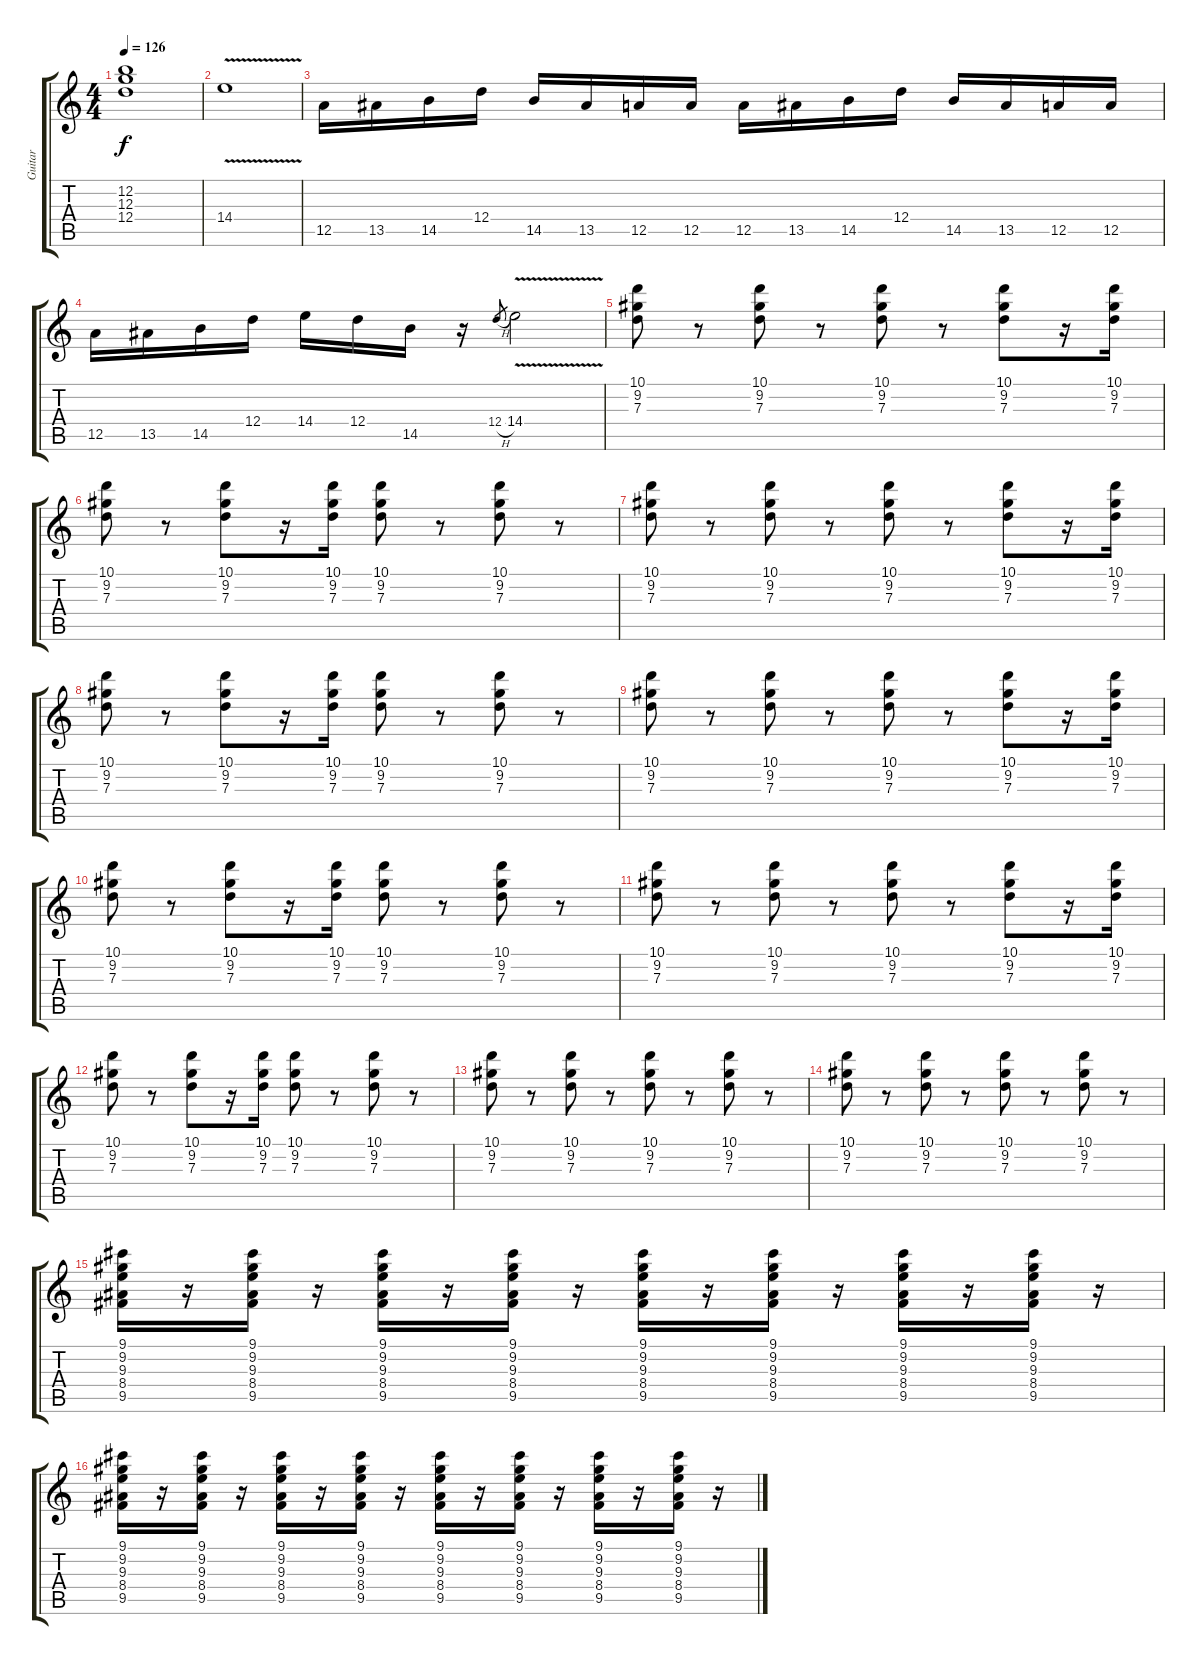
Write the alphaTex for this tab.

\track ("Guitar" "Guitar") {instrument electricguitarclean}
\staff {score tabs}
\tuning (E4 B3 G3 D3 A2 E2) {hide}
\ts (4 4)
\tempo 126
\clef g2
\ks c
(12.2 12.3 12.4).1{dy f} |
14.4{v}.1 |
12.5.16 13.5.16 14.5.16 12.4.16 14.5.16 13.5.16 12.5.16 12.5.16 12.5.16 13.5.16 14.5.16 12.4.16 14.5.16 13.5.16 12.5.16 12.5.16 |
12.5.16 13.5.16 14.5.16 12.4.16 14.4.16 12.4.16 14.5.16 r.16 12.4{h}.8{gr} 14.4{v}.2 |
(10.1 9.2 7.3).8{volume 13 instrument electricguitarclean} r.8 (10.1 9.2 7.3).8 r.8 (10.1 9.2 7.3).8 r.8 (10.1 9.2 7.3).8 r.16 (10.1 9.2 7.3).16 |
(10.1 9.2 7.3).8 r.8 (10.1 9.2 7.3).8 r.16 (10.1 9.2 7.3).16 (10.1 9.2 7.3).8 r.8 (10.1 9.2 7.3).8 r.8 |
(10.1 9.2 7.3).8 r.8 (10.1 9.2 7.3).8 r.8 (10.1 9.2 7.3).8 r.8 (10.1 9.2 7.3).8 r.16 (10.1 9.2 7.3).16 |
(10.1 9.2 7.3).8 r.8 (10.1 9.2 7.3).8 r.16 (10.1 9.2 7.3).16 (10.1 9.2 7.3).8 r.8 (10.1 9.2 7.3).8 r.8 |
(10.1 9.2 7.3).8 r.8 (10.1 9.2 7.3).8 r.8 (10.1 9.2 7.3).8 r.8 (10.1 9.2 7.3).8 r.16 (10.1 9.2 7.3).16 |
(10.1 9.2 7.3).8 r.8 (10.1 9.2 7.3).8 r.16 (10.1 9.2 7.3).16 (10.1 9.2 7.3).8 r.8 (10.1 9.2 7.3).8 r.8 |
(10.1 9.2 7.3).8 r.8 (10.1 9.2 7.3).8 r.8 (10.1 9.2 7.3).8 r.8 (10.1 9.2 7.3).8 r.16 (10.1 9.2 7.3).16 |
(10.1 9.2 7.3).8 r.8 (10.1 9.2 7.3).8 r.16 (10.1 9.2 7.3).16 (10.1 9.2 7.3).8 r.8 (10.1 9.2 7.3).8 r.8 |
(10.1 9.2 7.3).8 r.8 (10.1 9.2 7.3).8 r.8 (10.1 9.2 7.3).8 r.8 (10.1 9.2 7.3).8 r.8 |
(10.1 9.2 7.3).8 r.8 (10.1 9.2 7.3).8 r.8 (10.1 9.2 7.3).8 r.8 (10.1 9.2 7.3).8 r.8 |
(9.1 9.2 9.3 8.4 9.5).16 r.16 (9.1 9.2 9.3 8.4 9.5).16 r.16 (9.1 9.2 9.3 8.4 9.5).16 r.16 (9.1 9.2 9.3 8.4 9.5).16 r.16 (9.1 9.2 9.3 8.4 9.5).16 r.16 (9.1 9.2 9.3 8.4 9.5).16 r.16 (9.1 9.2 9.3 8.4 9.5).16 r.16 (9.1 9.2 9.3 8.4 9.5).16 r.16 |
(9.1 9.2 9.3 8.4 9.5).16 r.16 (9.1 9.2 9.3 8.4 9.5).16 r.16 (9.1 9.2 9.3 8.4 9.5).16 r.16 (9.1 9.2 9.3 8.4 9.5).16 r.16 (9.1 9.2 9.3 8.4 9.5).16 r.16 (9.1 9.2 9.3 8.4 9.5).16 r.16 (9.1 9.2 9.3 8.4 9.5).16 r.16 (9.1 9.2 9.3 8.4 9.5).16 r.16
